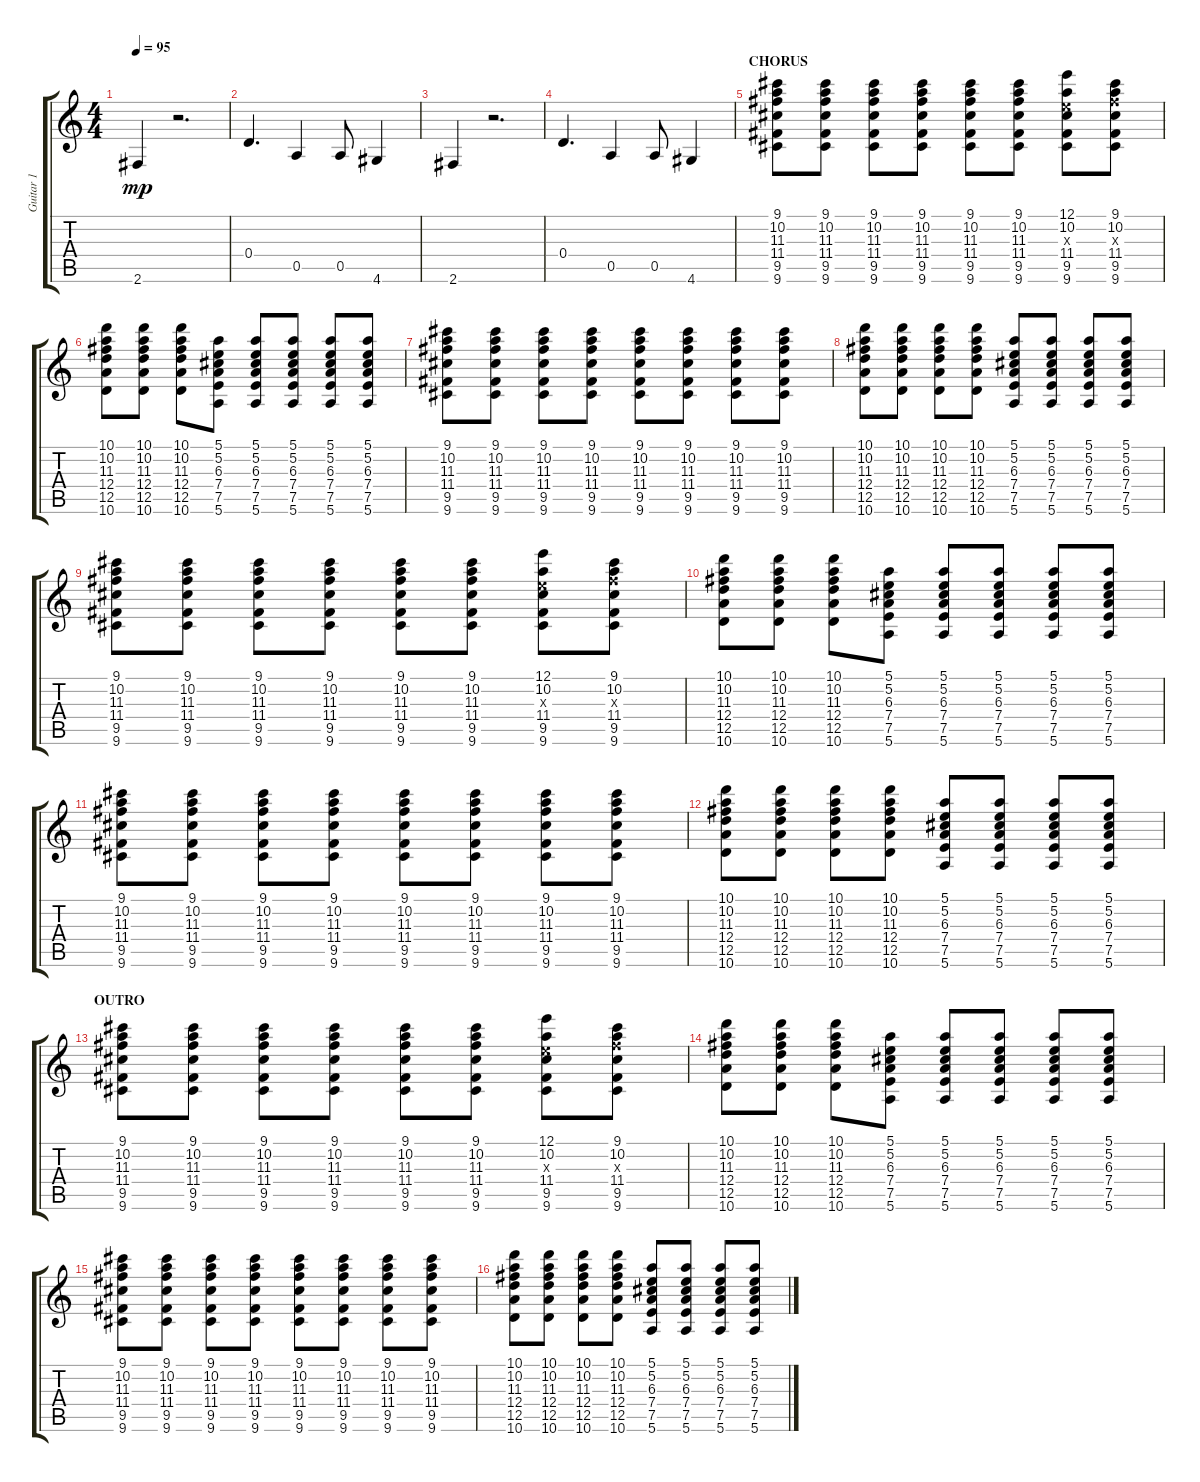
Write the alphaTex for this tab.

\track ("Guitar 1" "Guitar 1") {instrument overdrivenguitar}
\staff {score tabs}
\tuning (E4 B3 G3 D3 A2 E2) {hide}
\ts (4 4)
\tempo 95
\clef g2
\ks c
2.6.4{dy mp} r.2{d} |
0.4.4{d} 0.5.4 0.5.8 4.6.4 |
2.6.4 r.2{d} |
0.4.4{d} 0.5.4 0.5.8 4.6.4 |
\section ("" "CHORUS")
(9.1 10.2 11.3 11.4 9.5 9.6).8 (9.1 10.2 11.3 11.4 9.5 9.6).8 (9.1 10.2 11.3 11.4 9.5 9.6).8 (9.1 10.2 11.3 11.4 9.5 9.6).8 (9.1 10.2 11.3 11.4 9.5 9.6).8 (9.1 10.2 11.3 11.4 9.5 9.6).8 (12.1 10.2 9.3{x} 11.4 9.5 9.6).8 (9.1 10.2 11.3{x} 11.4 9.5 9.6).8 |
(10.1 10.2 11.3 12.4 12.5 10.6).8 (10.1 10.2 11.3 12.4 12.5 10.6).8 (10.1 10.2 11.3 12.4 12.5 10.6).8 (5.1 5.2 6.3 7.4 7.5 5.6).8 (5.1 5.2 6.3 7.4 7.5 5.6).8 (5.1 5.2 6.3 7.4 7.5 5.6).8 (5.1 5.2 6.3 7.4 7.5 5.6).8 (5.1 5.2 6.3 7.4 7.5 5.6).8 |
(9.1 10.2 11.3 11.4 9.5 9.6).8 (9.1 10.2 11.3 11.4 9.5 9.6).8 (9.1 10.2 11.3 11.4 9.5 9.6).8 (9.1 10.2 11.3 11.4 9.5 9.6).8 (9.1 10.2 11.3 11.4 9.5 9.6).8 (9.1 10.2 11.3 11.4 9.5 9.6).8 (9.1 10.2 11.3 11.4 9.5 9.6).8 (9.1 10.2 11.3 11.4 9.5 9.6).8 |
(10.1 10.2 11.3 12.4 12.5 10.6).8 (10.1 10.2 11.3 12.4 12.5 10.6).8 (10.1 10.2 11.3 12.4 12.5 10.6).8 (10.1 10.2 11.3 12.4 12.5 10.6).8 (5.1 5.2 6.3 7.4 7.5 5.6).8 (5.1 5.2 6.3 7.4 7.5 5.6).8 (5.1 5.2 6.3 7.4 7.5 5.6).8 (5.1 5.2 6.3 7.4 7.5 5.6).8 |
(9.1 10.2 11.3 11.4 9.5 9.6).8 (9.1 10.2 11.3 11.4 9.5 9.6).8 (9.1 10.2 11.3 11.4 9.5 9.6).8 (9.1 10.2 11.3 11.4 9.5 9.6).8 (9.1 10.2 11.3 11.4 9.5 9.6).8 (9.1 10.2 11.3 11.4 9.5 9.6).8 (12.1 10.2 9.3{x} 11.4 9.5 9.6).8 (9.1 10.2 11.3{x} 11.4 9.5 9.6).8 |
(10.1 10.2 11.3 12.4 12.5 10.6).8 (10.1 10.2 11.3 12.4 12.5 10.6).8 (10.1 10.2 11.3 12.4 12.5 10.6).8 (5.1 5.2 6.3 7.4 7.5 5.6).8 (5.1 5.2 6.3 7.4 7.5 5.6).8 (5.1 5.2 6.3 7.4 7.5 5.6).8 (5.1 5.2 6.3 7.4 7.5 5.6).8 (5.1 5.2 6.3 7.4 7.5 5.6).8 |
(9.1 10.2 11.3 11.4 9.5 9.6).8 (9.1 10.2 11.3 11.4 9.5 9.6).8 (9.1 10.2 11.3 11.4 9.5 9.6).8 (9.1 10.2 11.3 11.4 9.5 9.6).8 (9.1 10.2 11.3 11.4 9.5 9.6).8 (9.1 10.2 11.3 11.4 9.5 9.6).8 (9.1 10.2 11.3 11.4 9.5 9.6).8 (9.1 10.2 11.3 11.4 9.5 9.6).8 |
(10.1 10.2 11.3 12.4 12.5 10.6).8 (10.1 10.2 11.3 12.4 12.5 10.6).8 (10.1 10.2 11.3 12.4 12.5 10.6).8 (10.1 10.2 11.3 12.4 12.5 10.6).8 (5.1 5.2 6.3 7.4 7.5 5.6).8 (5.1 5.2 6.3 7.4 7.5 5.6).8 (5.1 5.2 6.3 7.4 7.5 5.6).8 (5.1 5.2 6.3 7.4 7.5 5.6).8 |
\section ("" "OUTRO")
(9.1 10.2 11.3 11.4 9.5 9.6).8 (9.1 10.2 11.3 11.4 9.5 9.6).8 (9.1 10.2 11.3 11.4 9.5 9.6).8 (9.1 10.2 11.3 11.4 9.5 9.6).8 (9.1 10.2 11.3 11.4 9.5 9.6).8 (9.1 10.2 11.3 11.4 9.5 9.6).8 (12.1 10.2 9.3{x} 11.4 9.5 9.6).8 (9.1 10.2 11.3{x} 11.4 9.5 9.6).8 |
(10.1 10.2 11.3 12.4 12.5 10.6).8 (10.1 10.2 11.3 12.4 12.5 10.6).8 (10.1 10.2 11.3 12.4 12.5 10.6).8 (5.1 5.2 6.3 7.4 7.5 5.6).8 (5.1 5.2 6.3 7.4 7.5 5.6).8 (5.1 5.2 6.3 7.4 7.5 5.6).8 (5.1 5.2 6.3 7.4 7.5 5.6).8 (5.1 5.2 6.3 7.4 7.5 5.6).8 |
(9.1 10.2 11.3 11.4 9.5 9.6).8 (9.1 10.2 11.3 11.4 9.5 9.6).8 (9.1 10.2 11.3 11.4 9.5 9.6).8 (9.1 10.2 11.3 11.4 9.5 9.6).8 (9.1 10.2 11.3 11.4 9.5 9.6).8 (9.1 10.2 11.3 11.4 9.5 9.6).8 (9.1 10.2 11.3 11.4 9.5 9.6).8 (9.1 10.2 11.3 11.4 9.5 9.6).8 |
(10.1 10.2 11.3 12.4 12.5 10.6).8 (10.1 10.2 11.3 12.4 12.5 10.6).8 (10.1 10.2 11.3 12.4 12.5 10.6).8 (10.1 10.2 11.3 12.4 12.5 10.6).8 (5.1 5.2 6.3 7.4 7.5 5.6).8 (5.1 5.2 6.3 7.4 7.5 5.6).8 (5.1 5.2 6.3 7.4 7.5 5.6).8 (5.1 5.2 6.3 7.4 7.5 5.6).8
